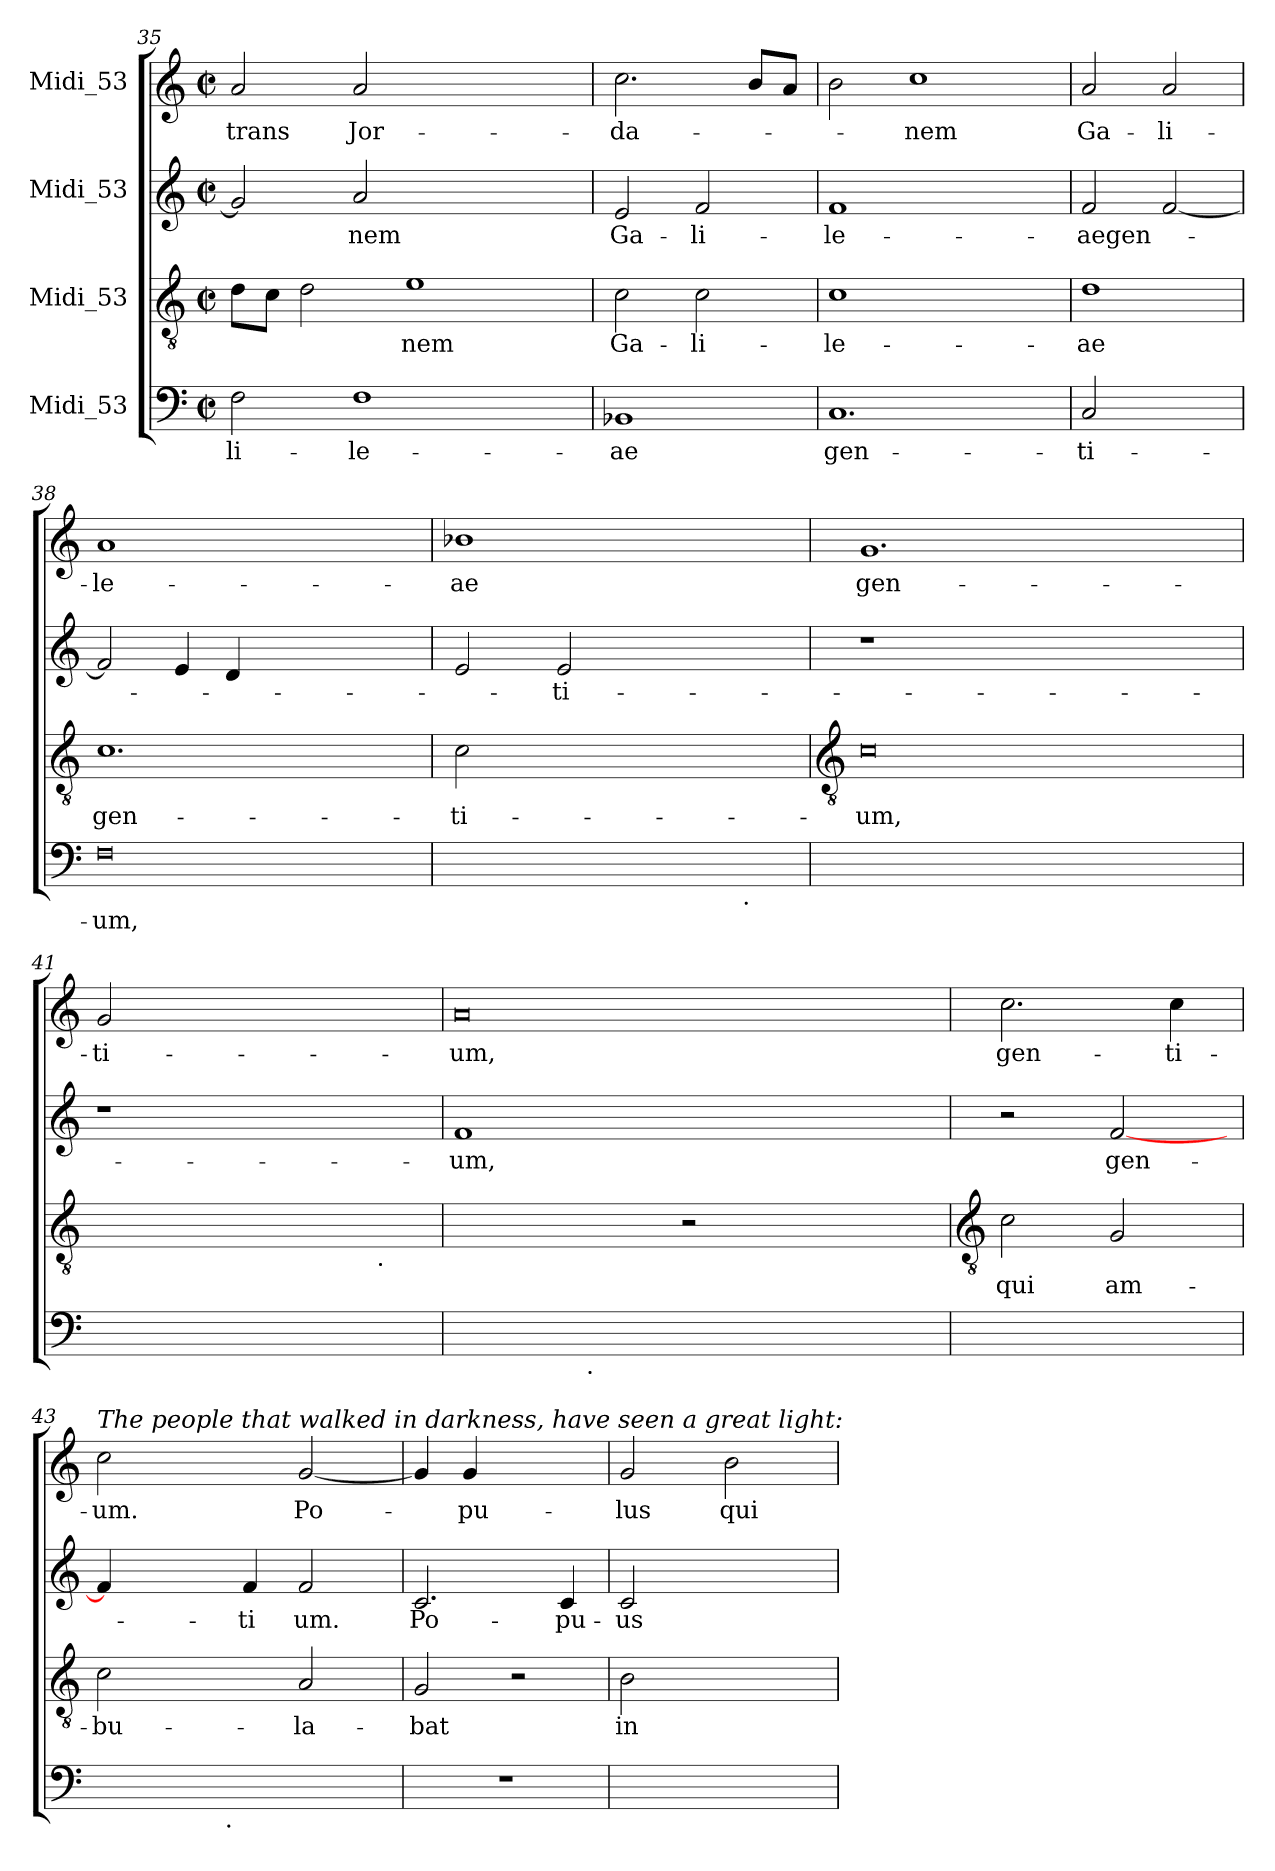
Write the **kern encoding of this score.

**kern	**text	**kern	**text	**kern	**text	**kern	**text
*part4	*part4	*part3	*part3	*part2	*part2	*part1	*part1
*staff4	*staff4	*staff3	*staff3	*staff2	*staff2	*staff1	*staff1
*I"Midi_53	*	*I"Midi_53	*	*I"Midi_53	*	*I"Midi_53	*
*clefF4	*	*clefGv2	*	*clefG2	*	*clefG2	*
*k[]	*	*k[]	*	*k[]	*	*k[]	*
*C:	*	*C:	*	*C:	*	*C:	*
*M2/2	*	*M2/2	*	*M2/2	*	*M2/2	*
*met(c|)	*	*met(c|)	*	*met(c|)	*	*met(c|)	*
=35A	=35A	=35A	=35A	=35A	=35A	=35A	=35A
!	!LO:LY:b	!	!	!	!	!	!LO:LY:b
2F\	-li-	8d\L	.	2g/]	.	2a/	trans
.	.	8c\J	.	.	.	.	.
.	.	2d\	.	.	.	.	.
!	!LO:LY:b	!	!	!	!LO:LY:b	!	!LO:LY:b
1F	-le-	.	.	2a/	-nem	2a/	Jor-
!	!	!	!LO:LY:b	!	!	!	!
.	.	1e	-nem	.	.	.	.
.	.	.	.	2.ryy	.	2.ryy	.
4ryy	.	.	.	.	.	.	.
=36A	=36A	=36A	=36A	=36A	=36A	=36A	=36A
!	!LO:LY:b	!	!LO:LY:b	!	!LO:LY:b	!	!LO:LY:b
1BB-X	-ae	2c\	Ga-	2e/	Ga-	2.cc\	-da-
!	!	!	!LO:LY:b	!	!LO:LY:b	!	!
.	.	2c\	-li-	2f/	-li-	.	.
.	.	.	.	.	.	8b/L	.
.	.	.	.	.	.	8a/J	.
=36B	=36B	=36B	=36B	=36B	=36B	=36B	=36B
!	!LO:LY:b	!	!LO:LY:b	!	!LO:LY:b	!	!
1.C	gen-	1c	-le-	1f	-le-	2b\	.
!	!	!	!	!	!	!	!LO:LY:b
.	.	.	.	.	.	1cc	-nem
.	.	2ryy	.	2ryy	.	.	.
=37A	=37A	=37A	=37A	=37A	=37A	=37A	=37A
!	!LO:LY:b	!	!LO:LY:b	!	!LO:LY:b	!	!LO:LY:b
2C/	-ti-	1d	-ae	2f/	-aegen-	2a/	Ga-
!	!	!	!	!	!	!	!LO:LY:b
2ryy	.	.	.	[2f/	.	2a/	-li-
!!LO:LB:g=z
=38A	=38A	=38A	=38A	=38A	=38A	=38A	=38A
!	!LO:LY:b	!	!LO:LY:b	!	!	!	!LO:LY:b
0F	-um,	1.c	gen-	2f/]	.	1a	-le-
.	.	.	.	4e/	.	.	.
.	.	.	.	4d/	.	.	.
.	.	.	.	1ryy	.	1ryy	.
.	.	2ryy	.	.	.	.	.
=39A	=39A	=39A	=39A	=39A	=39A	=39A	=39A
!	!	!	!LO:LY:b	!	!	!	!LO:LY:b
4ryy	.	2c\	-ti-	2e/	.	1b-X	-ae
4ryy	.	.	.	.	.	.	.
!	!	!	!	!	!LO:LY:b	!	!
4ryy	.	2ryy	.	2e/	-ti-	.	.
64ryy	.	.	.	.	.	.	.
64ryy	.	.	.	.	.	.	.
64ryy	.	.	.	.	.	.	.
64ryy	.	.	.	.	.	.	.
64ryy	.	.	.	.	.	.	.
64ryy	.	.	.	.	.	.	.
64ryy	.	.	.	.	.	.	.
64ryy	.	.	.	.	.	.	.
64ryy	.	.	.	.	.	.	.
64ryy	.	.	.	.	.	.	.
64ryy	.	.	.	.	.	.	.
64ryy	.	.	.	.	.	.	.
64ryy	.	.	.	.	.	.	.
64ryy	.	.	.	.	.	.	.
!LO:TX:b:t=.	!	!	!	!	!	!	!
64ryy	.	.	.	.	.	.	.
4ryy	.	.	.	.	.	.	.
.	.	8...ryy	.	8...ryy	.	8...ryy	.
!!LO:LB:g=z
=40A	=40A	=40A	=40A	=40A	=40A	=40A	=40A
*	*	*clefGv2	*	*	*	*	*
!	!	!	!LO:LY:b	!	!	!	!LO:LY:b
4ryy	.	0c	-um,	1r	.	1.g	gen-
4ryy	.	.	.	.	.	.	.
4ryy	.	.	.	.	.	.	.
64ryy	.	.	.	.	.	.	.
4ryy	.	.	.	.	.	.	.
.	.	.	.	1ryy	.	.	.
2ryy	.	.	.	.	.	.	.
.	.	.	.	.	.	2ryy	.
64%31ryy	.	.	.	.	.	.	.
=41A	=41A	=41A	=41A	=41A	=41A	=41A	=41A
!	!	!	!	!	!	!	!LO:LY:b
4ryy	.	4ryy	.	1r	.	2g/	-ti-
2ryy	.	4ryy	.	.	.	.	.
.	.	4ryy	.	.	.	2ryy	.
64%31ryy	.	64ryy	.	.	.	.	.
.	.	64ryy	.	.	.	.	.
.	.	64ryy	.	.	.	.	.
.	.	64ryy	.	.	.	.	.
.	.	64ryy	.	.	.	.	.
.	.	64ryy	.	.	.	.	.
.	.	64ryy	.	.	.	.	.
.	.	64ryy	.	.	.	.	.
.	.	64ryy	.	.	.	.	.
.	.	64ryy	.	.	.	.	.
.	.	64ryy	.	.	.	.	.
.	.	64ryy	.	.	.	.	.
.	.	64ryy	.	.	.	.	.
.	.	64ryy	.	.	.	.	.
!	!	!LO:TX:b:t=.	!	!	!	!	!
.	.	64ryy	.	.	.	.	.
.	.	4ryy	.	.	.	.	.
.	.	.	.	8...ryy	.	8...ryy	.
!!LO:LB:g=z
=42	=42	=42	=42	=42	=42	=42	=42
!	!	!	!	!	!LO:LY:b	!	!LO:LY:b
4ryy	.	4ryy	.	1f	-um,	0a	-um,
32ryy	.	4ryy	.	.	.	.	.
32ryy	.	.	.	.	.	.	.
32ryy	.	.	.	.	.	.	.
32ryy	.	.	.	.	.	.	.
32ryy	.	.	.	.	.	.	.
32ryy	.	.	.	.	.	.	.
!LO:TX:b:t=.	!	!	!	!	!	!	!
32ryy	.	.	.	.	.	.	.
4ryy	.	.	.	.	.	.	.
.	.	4ryy	.	.	.	.	.
4ryy	.	.	.	.	.	.	.
.	.	64ryy	.	.	.	.	.
.	.	2r	.	.	.	.	.
4ryy	.	.	.	.	.	.	.
.	.	.	.	1ryy	.	.	.
2ryy	.	.	.	.	.	.	.
.	.	2ryy	.	.	.	.	.
4ryy	.	.	.	.	.	.	.
.	.	8...ryy	.	.	.	.	.
32ryy	.	.	.	.	.	.	.
!!LO:LB:g=z
=43	=43	=43	=43	=43	=43	=43	=43
*	*	*clefGv2	*	*	*	*	*
!	!	!	!LO:LY:b	!	!	!	!LO:LY:b
4ryy	.	2c\	qui	2r	.	2.cc\	gen-
32ryy	.	.	.	.	.	.	.
4ryy	.	.	.	.	.	.	.
!	!	!	!LO:LY:b	!	!LO:LY:b	!	!
.	.	2G/	am-	[2f/	gen-	.	.
4ryy	.	.	.	.	.	.	.
!	!	!	!	!	!	!	!LO:LY:b
.	.	.	.	.	.	4cc\	-ti-
4ryy	.	.	.	.	.	.	.
.	.	32ryy	.	32ryy	.	32ryy	.
=43A	=43A	=43A	=43A	=43A	=43A	=43A	=43A
!	!	!	!	!	!	!LO:TX:a:i:t=The people that walked in darkness, have seen a great light&colon;	!
!	!	!	!LO:LY:b	!	!	!	!LO:LY:b
64ryy	.	2c\	-bu-	4f/]	.	2cc\	-um.
64ryy	.	.	.	.	.	.	.
64ryy	.	.	.	.	.	.	.
64ryy	.	.	.	.	.	.	.
64ryy	.	.	.	.	.	.	.
64ryy	.	.	.	.	.	.	.
64ryy	.	.	.	.	.	.	.
64ryy	.	.	.	.	.	.	.
64ryy	.	.	.	.	.	.	.
64ryy	.	.	.	.	.	.	.
64ryy	.	.	.	.	.	.	.
64ryy	.	.	.	.	.	.	.
64ryy	.	.	.	.	.	.	.
64ryy	.	.	.	.	.	.	.
!LO:TX:b:t=.	!	!	!	!	!	!	!
64ryy	.	.	.	.	.	.	.
4ryy	.	.	.	.	.	.	.
!	!	!	!	!	!LO:LY:b	!	!
.	.	.	.	4f/	-ti	.	.
4ryy	.	.	.	.	.	.	.
!	!	!	!LO:LY:b	!	!LO:LY:b	!	!LO:LY:b
.	.	2A/	-la-	2f/	um.	[2g/	Po-
4ryy	.	.	.	.	.	.	.
64ryy	.	.	.	.	.	.	.
=44A	=44A	=44A	=44A	=44A	=44A	=44A	=44A
!	!	!	!LO:LY:b	!	!LO:LY:b	!	!
1r	.	2G/	-bat	2.c/	Po-	4g/]	.
!	!	!	!	!	!	!	!LO:LY:b
.	.	.	.	.	.	4g/	-pu-
.	.	2r	.	.	.	2ryy	.
!	!	!	!	!	!LO:LY:b	!	!
.	.	.	.	4c/	-pu-	.	.
!!LO:LB:g=z
=45	=45	=45	=45	=45	=45	=45	=45
!	!	!	!LO:LY:b	!	!LO:LY:b	!	!LO:LY:b
4ryy	.	2B\	in	2c/	-us	2g/	-lus
64ryy	.	.	.	.	.	.	.
4ryy	.	.	.	.	.	.	.
!	!	!	!	!	!	!	!LO:LY:b
.	.	2ryy	.	2ryy	.	2b\	qui
4ryy	.	.	.	.	.	.	.
4ryy	.	.	.	.	.	.	.
.	.	64ryy	.	64ryy	.	64ryy	.
=	=	=	=	=	=	=	=
*-	*-	*-	*-	*-	*-	*-	*-
